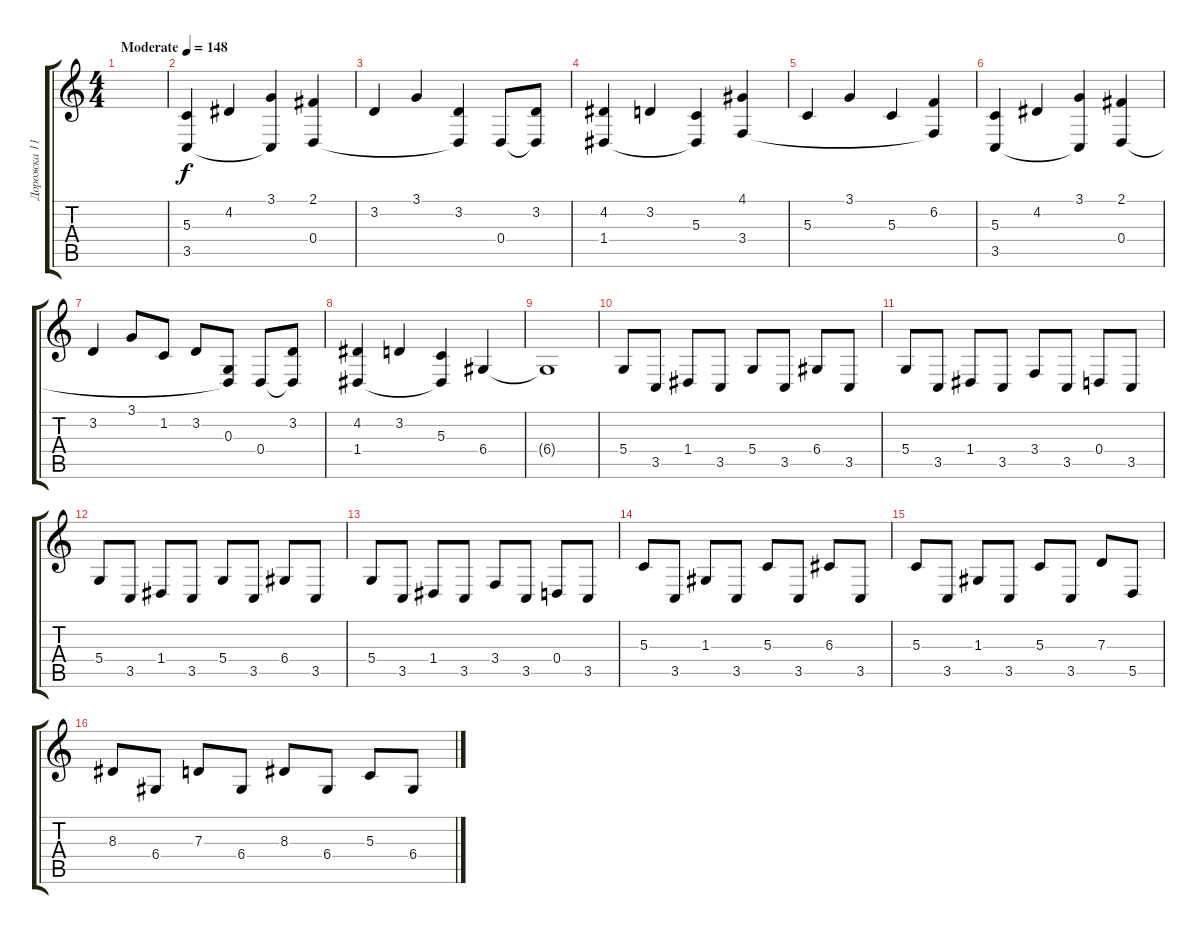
\track ("Дорожка 11" "Дорожка 11") {instrument brightacousticpiano}
\staff {score tabs}
\tuning (E4 B3 G3 D3 A2 E2) {hide}
\ts (4 4)
\tempo (148 "Moderate")
\clef g2
\ks c
|
(5.3 3.5).4 4.2.4 (3.1 3.5{t}).4 (2.1 0.4).4 |
3.2.4 3.1.4 (3.2 0.4{t}).4 0.4.8 (3.2 0.4{t}).8 |
(4.2 1.4).4 3.2.4 (5.3 1.4{t}).4 (4.1 3.4).4 |
5.3.4 3.1.4 5.3.4 (6.2 3.4{t}).4 |
(5.3 3.5).4 4.2.4 (3.1 3.5{t}).4 (2.1 0.4).4 |
3.2.4 3.1.8 1.2.8 3.2.8 (0.3 0.4{t}).8 0.4.8 (3.2 0.4{t}).8 |
(4.2 1.4).4 3.2.4 (5.3 1.4{t}).4 6.4.4 |
6.4{t}.1 |
5.4.8 3.5.8 1.4.8 3.5.8 5.4.8 3.5.8 6.4.8 3.5.8 |
5.4.8 3.5.8 1.4.8 3.5.8 3.4.8 3.5.8 0.4.8 3.5.8 |
5.4.8 3.5.8 1.4.8 3.5.8 5.4.8 3.5.8 6.4.8 3.5.8 |
5.4.8 3.5.8 1.4.8 3.5.8 3.4.8 3.5.8 0.4.8 3.5.8 |
5.3.8 3.5.8 1.3.8 3.5.8 5.3.8 3.5.8 6.3.8 3.5.8 |
5.3.8 3.5.8 1.3.8 3.5.8 5.3.8 3.5.8 7.3.8 5.5.8 |
8.3.8 6.4.8 7.3.8 6.4.8 8.3.8 6.4.8 5.3.8 6.4.8
